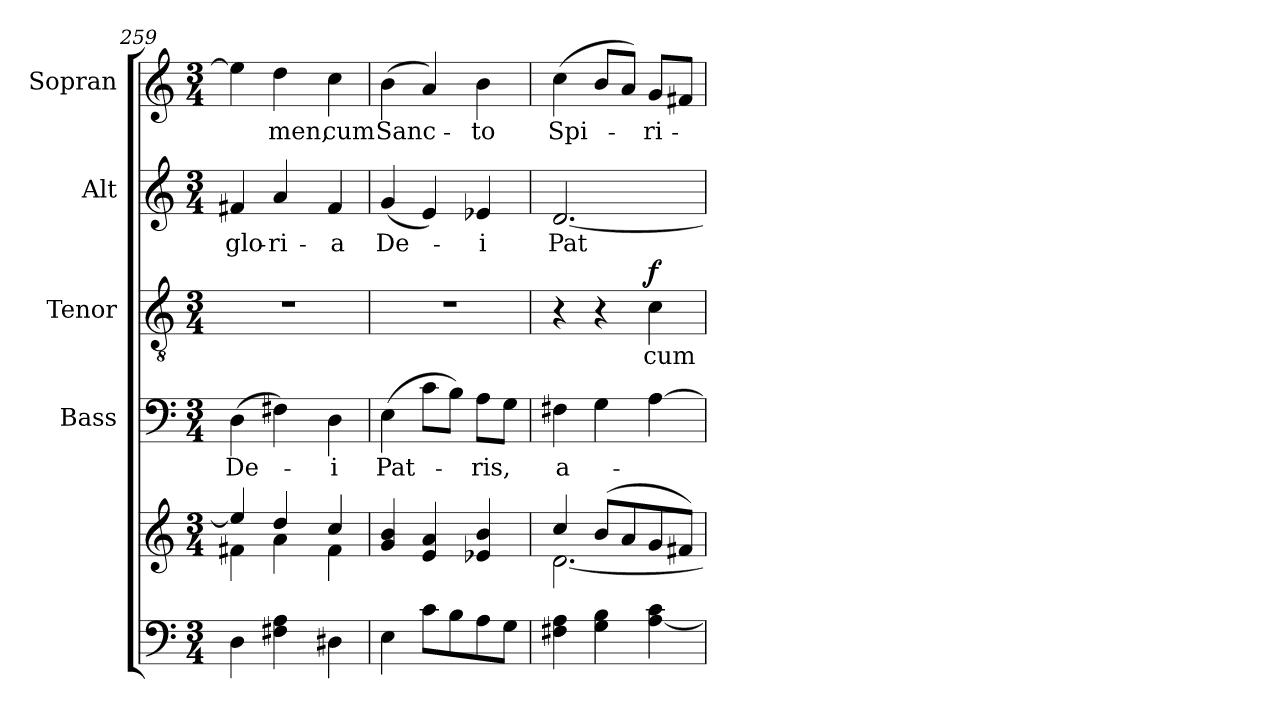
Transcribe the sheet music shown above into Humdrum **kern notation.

**kern	**kern	**kern	**text	**kern	**text	**dynam	**kern	**text	**kern	**text
*part5	*part5	*part4	*part4	*part3	*part3	*part3	*part2	*part2	*part1	*part1
*staff6	*staff5	*staff4	*staff4	*staff3	*staff3	*staff3	*staff2	*staff2	*staff1	*staff1
*	*	*I"Bass	*	*I"Tenor	*	*	*I"Alt	*	*I"Sopran	*
*	*	*I'B.	*	*I'T.	*	*	*I'A.	*	*I'S.	*
*clefF4	*clefG2	*clefF4	*	*clefGv2	*	*	*clefG2	*	*clefG2	*
*k[]	*k[]	*k[]	*	*k[]	*	*	*k[]	*	*k[]	*
*C:	*C:	*C:	*	*C:	*	*	*C:	*	*C:	*
*M3/4	*M3/4	*M3/4	*	*M3/4	*	*	*M3/4	*	*M3/4	*
=259	=259	=259	=259	=259	=259	=259	=259	=259	=259	=259
*	*^	*	*	*	*	*	*	*	*	*
!	!	!	!	!LO:LY:b	!	!	!	!	!LO:LY:b	!	!
4D\	4ee/]	4f#X\	(>4D\	De-	2.r	.	.	4f#X/	glo-	4ee\]	.
!	!	!	!	!	!	!	!	!	!LO:LY:b	!	!LO:LY:b
4F#X\ 4A\	4dd/	4a\	4F#X\)	.	.	.	.	4a/	-ri-	4dd\	-men,
!	!	!	!	!LO:LY:b	!	!	!	!	!LO:LY:b	!	!LO:LY:b
4D#X\	4cc/	4f#\	4D\	-i	.	.	.	4f#/	-a	4cc\	cum
=260	=260	=260	=260	=260	=260	=260	=260	=260	=260	=260	=260
!	!	!	!	!LO:LY:b	!	!	!	!	!LO:LY:b	!	!LO:LY:b
*	*v	*v	*	*	*	*	*	*	*	*	*
4E\	4g/ 4b/	(>4E\	Pat-	2.r	.	.	(<4g/	De-	(>4b\	Sanc-
8c\L	4e/ 4a/	8c\L	.	.	.	.	4e/)	.	4a/)	.
8B\	.	8B\J)	.	.	.	.	.	.	.	.
!	!	!	!LO:LY:b	!	!	!	!	!LO:LY:b	!	!LO:LY:b
8A\	4e-X/ 4b/	8A\L	-ris,	.	.	.	4e-X/	-i	4b\	-to
8G\J	.	8G\J	.	.	.	.	.	.	.	.
=261	=261	=261	=261	=261	=261	=261	=261	=261	=261	=261
*	*^	*	*	*	*	*	*	*	*	*
!	!	!	!	!LO:LY:b	!	!	!	!	!LO:LY:b	!	!LO:LY:b
4F#X\ 4A\	4cc/	[<2.d\	4F#X\	a-	4r	.	.	[2.d/	Pat-	(>4cc\	Spi-
4G\ 4B\	(>8b/L	.	4G\	.	4r	.	.	.	.	8b/L	.
.	8a/	.	.	.	.	.	.	.	.	8a/J)	.
!	!	!	!	!	!	!LO:LY:b	!LO:DY:a	!	!	!	!LO:LY:b
[<4A\ 4c\	8g/	.	[4A\	.	4c\	cum	f	.	.	8g/L	-ri-
.	8f#X/J)	.	.	.	.	.	.	.	.	8f#X/J	.
*	*v	*v	*	*	*	*	*	*	*	*	*
=	=	=	=	=	=	=	=	=	=	=
*-	*-	*-	*-	*-	*-	*-	*-	*-	*-	*-
